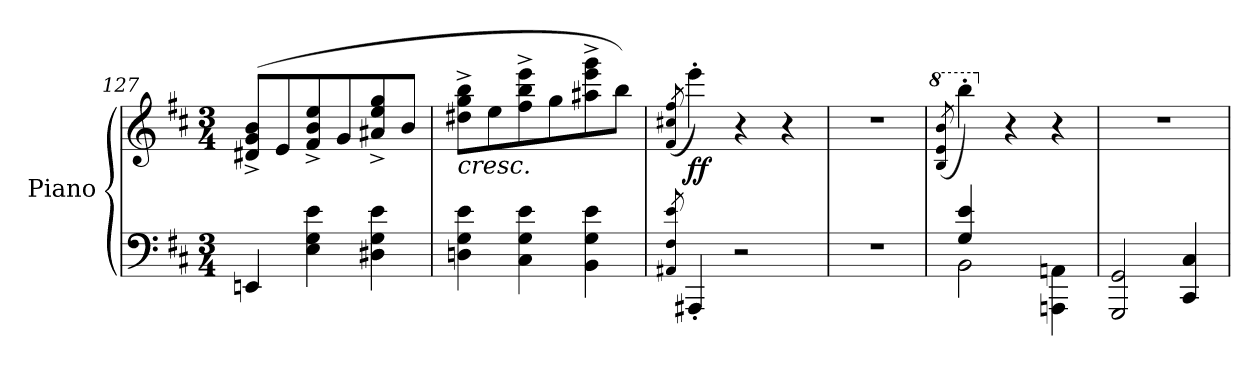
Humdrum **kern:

**kern	**kern	**dynam
*part1	*part1	*part1
*staff2	*staff1	*staff1/2
*I"Piano	*	*
*I'Pno.	*	*
*clefF4	*clefG2	*
*k[f#c#]	*k[f#c#]	*
*M3/4	*M3/4	*
=127	=127	=127
4EEn/	(>8d#X/^ 8g/^ 8b/^L	.
.	8e/	.
4E\ 4G\ 4e\	8f#/^ 8b/^ 8ee/^	.
.	8g/	.
4D#X\ 4G\ 4e\	8a#X/^ 8ee/^ 8gg/^	.
.	8b/J	.
=128	=128	=128
!	!LO:TX:b:i:t=cresc.	!
4Dn\ 4G\ 4e\	8dd#X\^ 8gg\^ 8bb\^L	.
.	8ee\	.
4C#\ 4G\ 4e\	8ff#\^ 8bb\^ 8eee\^	.
.	8gg\	.
4BB\ 4G\ 4e\	8aa#X\^ 8eee\^ 8ggg\^	.
.	8bb\J)	.
!!LO:LB:g=z
=129	=129	=129
8qAA#X/ 8qF#/ 8qe/	(>8qf#/ 8qcc#X/ 8qff#/	.
!	!	!LO:DY:b
4AAA#X'/	4eee'\)	ff
2r	4r	.
.	4r	.
=130	=130	=130
2.r	2.r	.
=131	=131	=131
*	*8va	*
.	(>8qb/ 8qee/ 8qbb/	.
*^	*	*
4G/ 4e/	2BB\	4bbb'\)	.
*	*	*X8va	*
4ryy	.	4r	.
4ryy	4AAAn\ 4AAn\	4r	.
*v	*v	*	*
=132	=132	=132
2GGG/ 2GG/	2.r	.
4CC#/ 4C#/	.	.
=	=	=
*-	*-	*-
